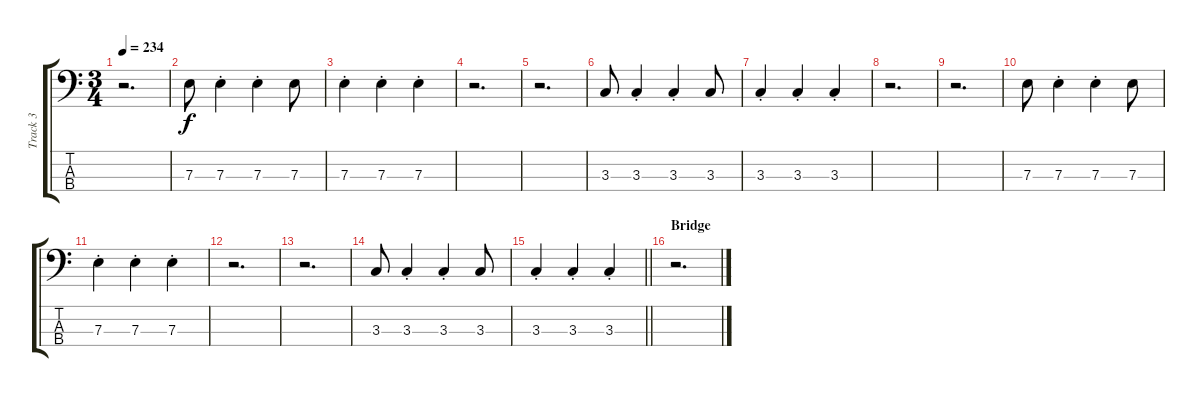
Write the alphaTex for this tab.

\track ("Track 3" "Track 3") {instrument electricbassfinger}
\staff {score tabs}
\tuning (G2 D2 A1 D1) {hide}
\ts (3 4)
\tempo 234
\clef f4
\ks c
r.2{d dy f} |
7.3.8 7.3{st}.4 7.3{st}.4 7.3.8 |
7.3{st}.4 7.3{st}.4 7.3{st}.4 |
r.2{d} |
r.2{d} |
3.3.8 3.3{st}.4 3.3{st}.4 3.3.8 |
3.3{st}.4 3.3{st}.4 3.3{st}.4 |
r.2{d} |
r.2{d} |
7.3.8 7.3{st}.4 7.3{st}.4 7.3.8 |
7.3{st}.4 7.3{st}.4 7.3{st}.4 |
r.2{d} |
r.2{d} |
3.3.8 3.3{st}.4 3.3{st}.4 3.3.8 |
\barLineRight lightlight
3.3{st}.4 3.3{st}.4 3.3{st}.4 |
\section ("" "Bridge")
r.2{d}
